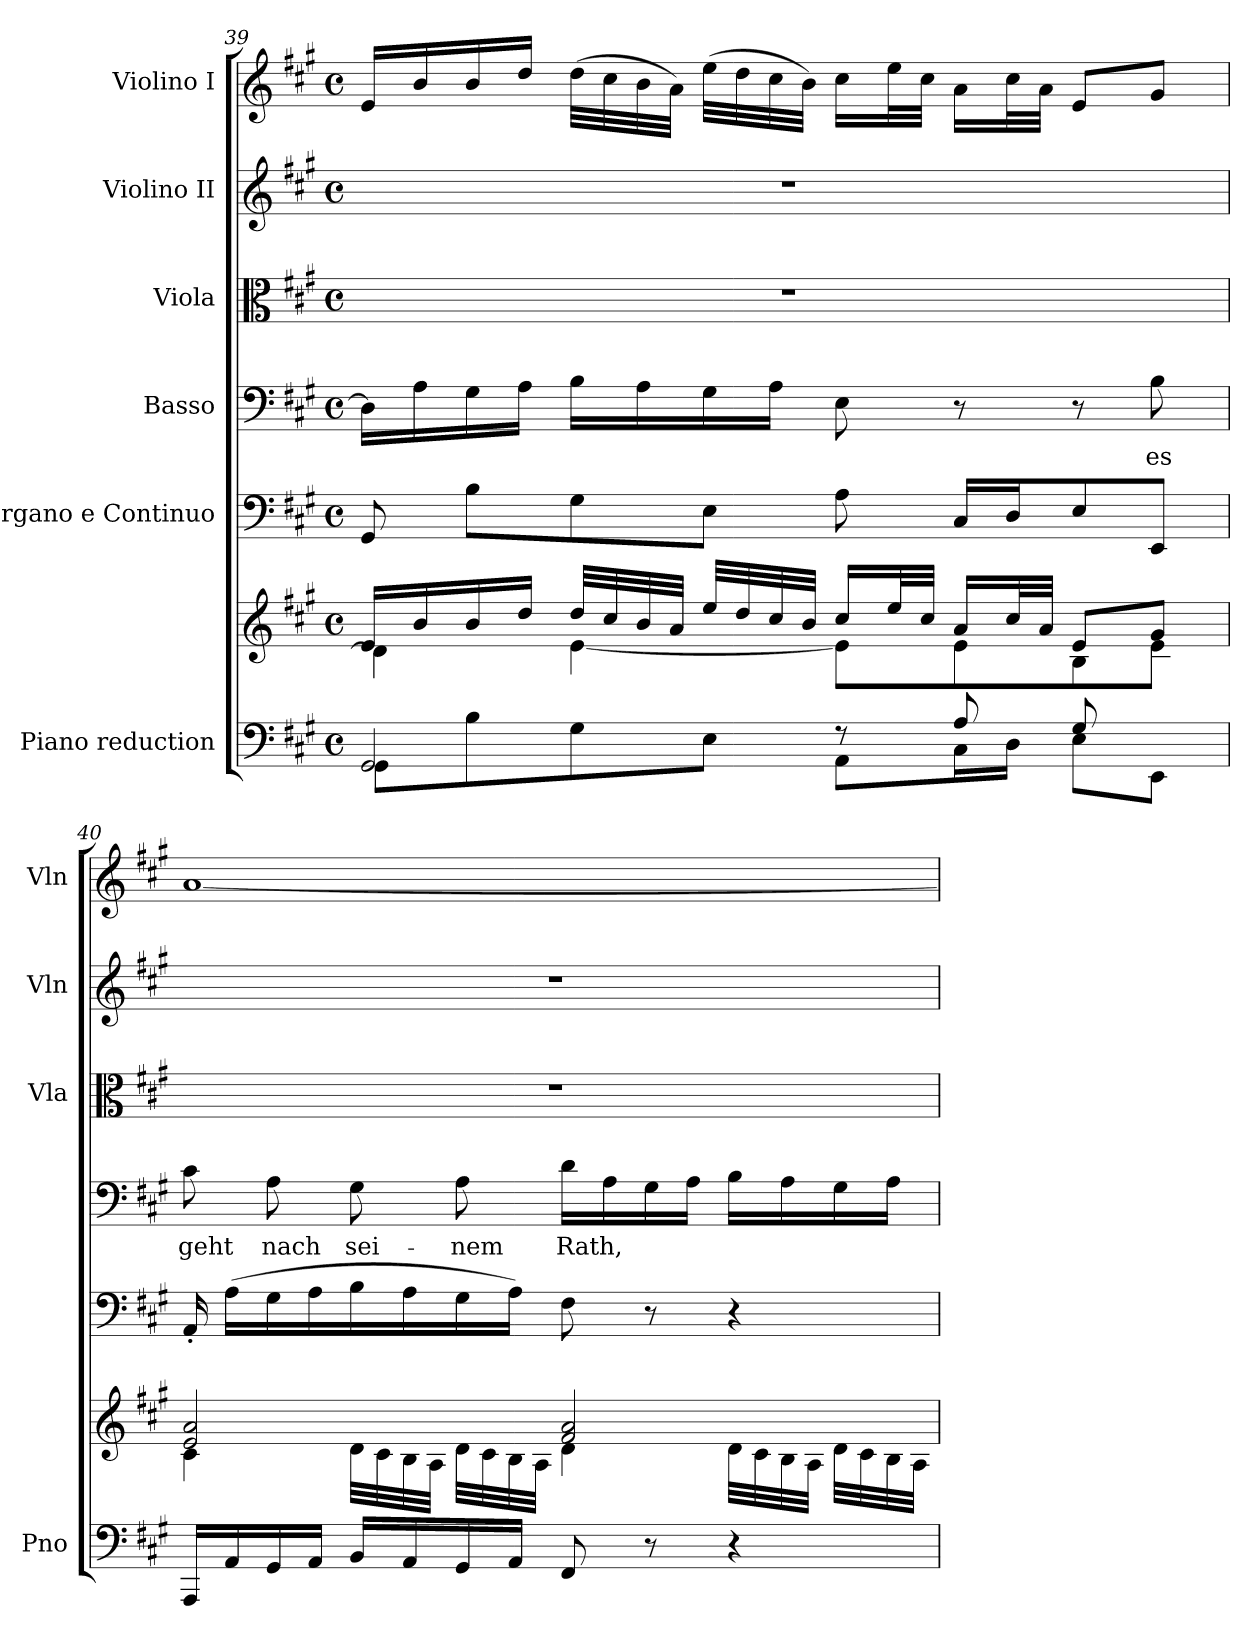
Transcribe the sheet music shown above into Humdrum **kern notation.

**kern	**kern	**kern	**kern	**text	**kern	**kern	**kern
*part6	*part6	*part5	*part4	*part4	*part3	*part2	*part1
*staff7	*staff6	*staff5	*staff4	*staff4	*staff3	*staff2	*staff1
*I"Piano reduction	*	*I"Organo e Continuo	*I"Basso	*	*I"Viola	*I"Violino II	*I"Violino I
*I'Pno	*	*	*	*	*I'Vla	*I'Vln	*I'Vln
!!LO:PB:g=z
*clefF4	*clefG2	*clefF4	*clefF4	*	*clefC3	*clefG2	*clefG2
*k[f#c#g#]	*k[f#c#g#]	*k[f#c#g#]	*k[f#c#g#]	*	*k[f#c#g#]	*k[f#c#g#]	*k[f#c#g#]
*M4/4	*M4/4	*M4/4	*M4/4	*	*M4/4	*M4/4	*M4/4
*met(c)	*met(c)	*met(c)	*met(c)	*	*met(c)	*met(c)	*met(c)
=39	=39	=39	=39	=39	=39	=39	=39
*^	*^	*	*	*	*	*	*
*	*	*	*^	*	*	*	*	*	*
2GG#/	8GG#\L	16e/LL	4d\]	2..ryy	8GG#/	16D\LL]	.	1r	1r	16e/LL
.	.	16b/	.	.	.	16A\	.	.	.	16b/
.	8B\	16b/	.	.	8B\L	16G#\	.	.	.	16b/
.	.	16dd/JJ	.	.	.	16A\JJ	.	.	.	16dd/JJ
.	8G#\	32dd/LLL	[4e\	.	8G#\	16B\LL	.	.	.	(>32dd\LLL
.	.	32cc#/	.	.	.	.	.	.	.	32cc#\
.	.	32b/	.	.	.	16A\	.	.	.	32b\
.	.	32a/JJJ	.	.	.	.	.	.	.	32a\JJJ)
.	8E\J	32ee/LLL	.	.	8E\J	16G#\	.	.	.	(>32ee\LLL
.	.	32dd/	.	.	.	.	.	.	.	32dd\
.	.	32cc#/	.	.	.	16A\JJ	.	.	.	32cc#\
.	.	32b/JJJ	.	.	.	.	.	.	.	32b\JJJ)
8r	8AA\L	16cc#/LL	8e\L]	.	8A\	8E\	.	.	.	16cc#\LL
.	.	32ee/L	.	.	.	.	.	.	.	32ee\L
.	.	32cc#/JJJ	.	.	.	.	.	.	.	32cc#\JJJ
8A/L	16C#\L	16a/LL	8e\	.	16C#/LL	8r	.	.	.	16a\LL
.	16D\JJ	32cc#/L	.	.	16D/J	.	.	.	.	32cc#\L
.	.	32a/JJJ	.	.	.	.	.	.	.	32a\JJJ
8G#/	8E\L	8e/L	8B\	.	8E/	8r	.	.	.	8e/L
!	!	!	!	!	!	!	!LO:LY:b	!	!	!
8ryy	8EE\J	8g#/J	8e\J	8B\J	8EE/J	8B\	es	.	.	8g#/J
=40	=40	=40	=40	=40	=40	=40	=40	=40	=40	=40
!	!	!	!	!	!	!	!LO:LY:b	!	!	!
*v	*v	*	*	*	*	*	*	*	*	*
*	*	*v	*v	*	*	*	*	*	*
16AAA/LL	2e/ 2a/	4c#\	16AA'/	8c#\	geht	1r	1r	[1a
16AA/	.	.	(>16A\LL	.	.	.	.	.
!	!	!	!	!	!LO:LY:b	!	!	!
16GG#/	.	.	16G#\	8A\	nach	.	.	.
16AA/JJ	.	.	16A\	.	.	.	.	.
!	!	!	!	!	!LO:LY:b	!	!	!
16BB/LL	.	32d\LLL	16B\	8G#\	sei-	.	.	.
.	.	32c#\	.	.	.	.	.	.
16AA/	.	32B\	16A\	.	.	.	.	.
.	.	32A\JJJ	.	.	.	.	.	.
!	!	!	!	!	!LO:LY:b	!	!	!
16GG#/	.	32d\LLL	16G#\	8A\	-nem	.	.	.
.	.	32c#\	.	.	.	.	.	.
16AA/JJ	.	32B\	16A\JJ)	.	.	.	.	.
.	.	32A\JJJ	.	.	.	.	.	.
!	!	!	!	!	!LO:LY:b	!	!	!
8FF#/	2f#/ 2a/	4d\	8F#\	16d\LL	-Rath,	.	.	.
.	.	.	.	16A\	.	.	.	.
8r	.	.	8r	16G#\	.	.	.	.
.	.	.	.	16A\JJ	.	.	.	.
4r	.	32d\LLL	4r	16B\LL	.	.	.	.
.	.	32c#\	.	.	.	.	.	.
.	.	32B\	.	16A\	.	.	.	.
.	.	32A\JJJ	.	.	.	.	.	.
.	.	32d\LLL	.	16G#\	.	.	.	.
.	.	32c#\	.	.	.	.	.	.
.	.	32B\	.	16A\JJ	.	.	.	.
.	.	32A\JJJ	.	.	.	.	.	.
*	*v	*v	*	*	*	*	*	*
=	=	=	=	=	=	=	=
*-	*-	*-	*-	*-	*-	*-	*-
